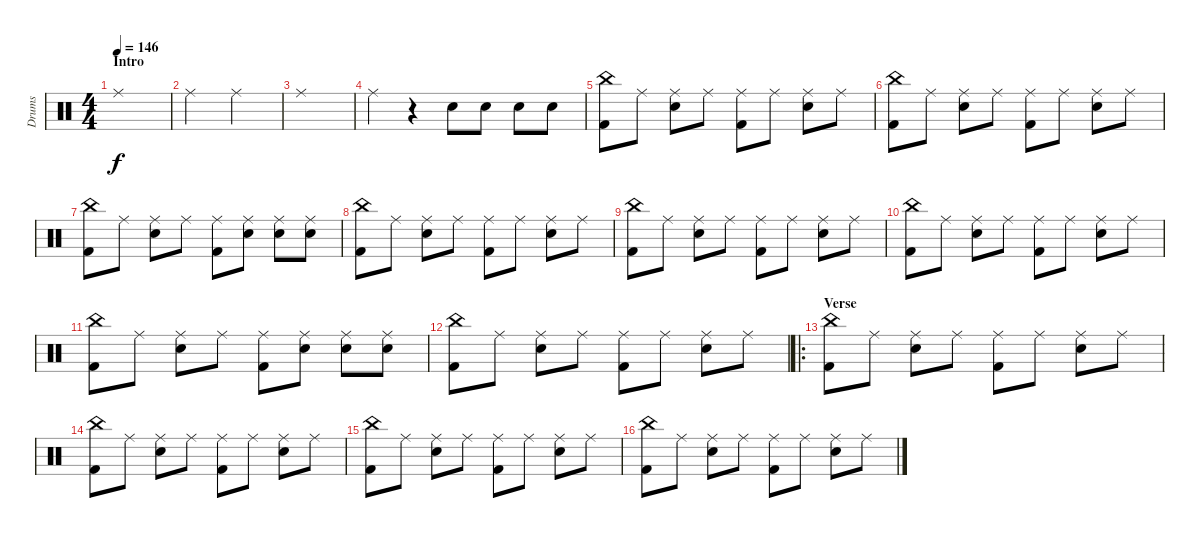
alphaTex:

\track ("Drums" "Drums") {instrument percussion}
\staff {score}
\articulation defaults
\ts (4 4)
\section ("" "Intro")
\tempo 146
\clef neutral
\ks c "Ride (middle)".1{dy f}
|
"Ride (middle)".2 "Ride (middle)".2 |
"Ride (middle)".1 |
"Ride (middle)".4 r.4 "Snare (hit) 2".8 "Snare (hit) 2".8 "Snare (hit) 2".8 "Snare (hit) 2".8 |
("Kick (hit) 2" "China (hit)").8 "Ride (middle)".8 ("Snare (hit) 2" "Ride (middle)").8 "Ride (middle)".8 ("Kick (hit) 2" "Ride (middle)").8 "Ride (middle)".8 ("Snare (hit) 2" "Ride (middle)").8 "Ride (middle)".8 |
("Kick (hit) 2" "China (hit)").8 "Ride (middle)".8 ("Snare (hit) 2" "Ride (middle)").8 "Ride (middle)".8 ("Kick (hit) 2" "Ride (middle)").8 "Ride (middle)".8 ("Snare (hit) 2" "Ride (middle)").8 "Ride (middle)".8 |
("Kick (hit) 2" "China (hit)").8 "Ride (middle)".8 ("Snare (hit) 2" "Ride (middle)").8 "Ride (middle)".8 ("Kick (hit) 2" "Ride (middle)").8 ("Snare (hit) 2" "Ride (middle)").8 ("Snare (hit) 2" "Ride (middle)").8 ("Snare (hit) 2" "Ride (middle)").8 |
("Kick (hit) 2" "China (hit)").8 "Ride (middle)".8 ("Snare (hit) 2" "Ride (middle)").8 "Ride (middle)".8 ("Kick (hit) 2" "Ride (middle)").8 "Ride (middle)".8 ("Snare (hit) 2" "Ride (middle)").8 "Ride (middle)".8 |
("Kick (hit) 2" "China (hit)").8 "Ride (middle)".8 ("Snare (hit) 2" "Ride (middle)").8 "Ride (middle)".8 ("Kick (hit) 2" "Ride (middle)").8 "Ride (middle)".8 ("Snare (hit) 2" "Ride (middle)").8 "Ride (middle)".8 |
("Kick (hit) 2" "China (hit)").8 "Ride (middle)".8 ("Snare (hit) 2" "Ride (middle)").8 "Ride (middle)".8 ("Kick (hit) 2" "Ride (middle)").8 "Ride (middle)".8 ("Snare (hit) 2" "Ride (middle)").8 "Ride (middle)".8 |
("Kick (hit) 2" "China (hit)").8 "Ride (middle)".8 ("Snare (hit) 2" "Ride (middle)").8 "Ride (middle)".8 ("Kick (hit) 2" "Ride (middle)").8 ("Snare (hit) 2" "Ride (middle)").8 ("Snare (hit) 2" "Ride (middle)").8 ("Snare (hit) 2" "Ride (middle)").8 |
("Kick (hit) 2" "China (hit)").8 "Ride (middle)".8 ("Snare (hit) 2" "Ride (middle)").8 "Ride (middle)".8 ("Kick (hit) 2" "Ride (middle)").8 "Ride (middle)".8 ("Snare (hit) 2" "Ride (middle)").8 "Ride (middle)".8 |
\ro
\section ("" "Verse")
("Kick (hit) 2" "China (hit)").8 "Ride (middle)".8 ("Snare (hit) 2" "Ride (middle)").8 "Ride (middle)".8 ("Kick (hit) 2" "Ride (middle)").8 "Ride (middle)".8 ("Snare (hit) 2" "Ride (middle)").8 "Ride (middle)".8 |
("Kick (hit) 2" "China (hit)").8 "Ride (middle)".8 ("Snare (hit) 2" "Ride (middle)").8 "Ride (middle)".8 ("Kick (hit) 2" "Ride (middle)").8 "Ride (middle)".8 ("Snare (hit) 2" "Ride (middle)").8 "Ride (middle)".8 |
("Kick (hit) 2" "China (hit)").8 "Ride (middle)".8 ("Snare (hit) 2" "Ride (middle)").8 "Ride (middle)".8 ("Kick (hit) 2" "Ride (middle)").8 "Ride (middle)".8 ("Snare (hit) 2" "Ride (middle)").8 "Ride (middle)".8 |
("Kick (hit) 2" "China (hit)").8 "Ride (middle)".8 ("Snare (hit) 2" "Ride (middle)").8 "Ride (middle)".8 ("Kick (hit) 2" "Ride (middle)").8 "Ride (middle)".8 ("Snare (hit) 2" "Ride (middle)").8 "Ride (middle)".8
